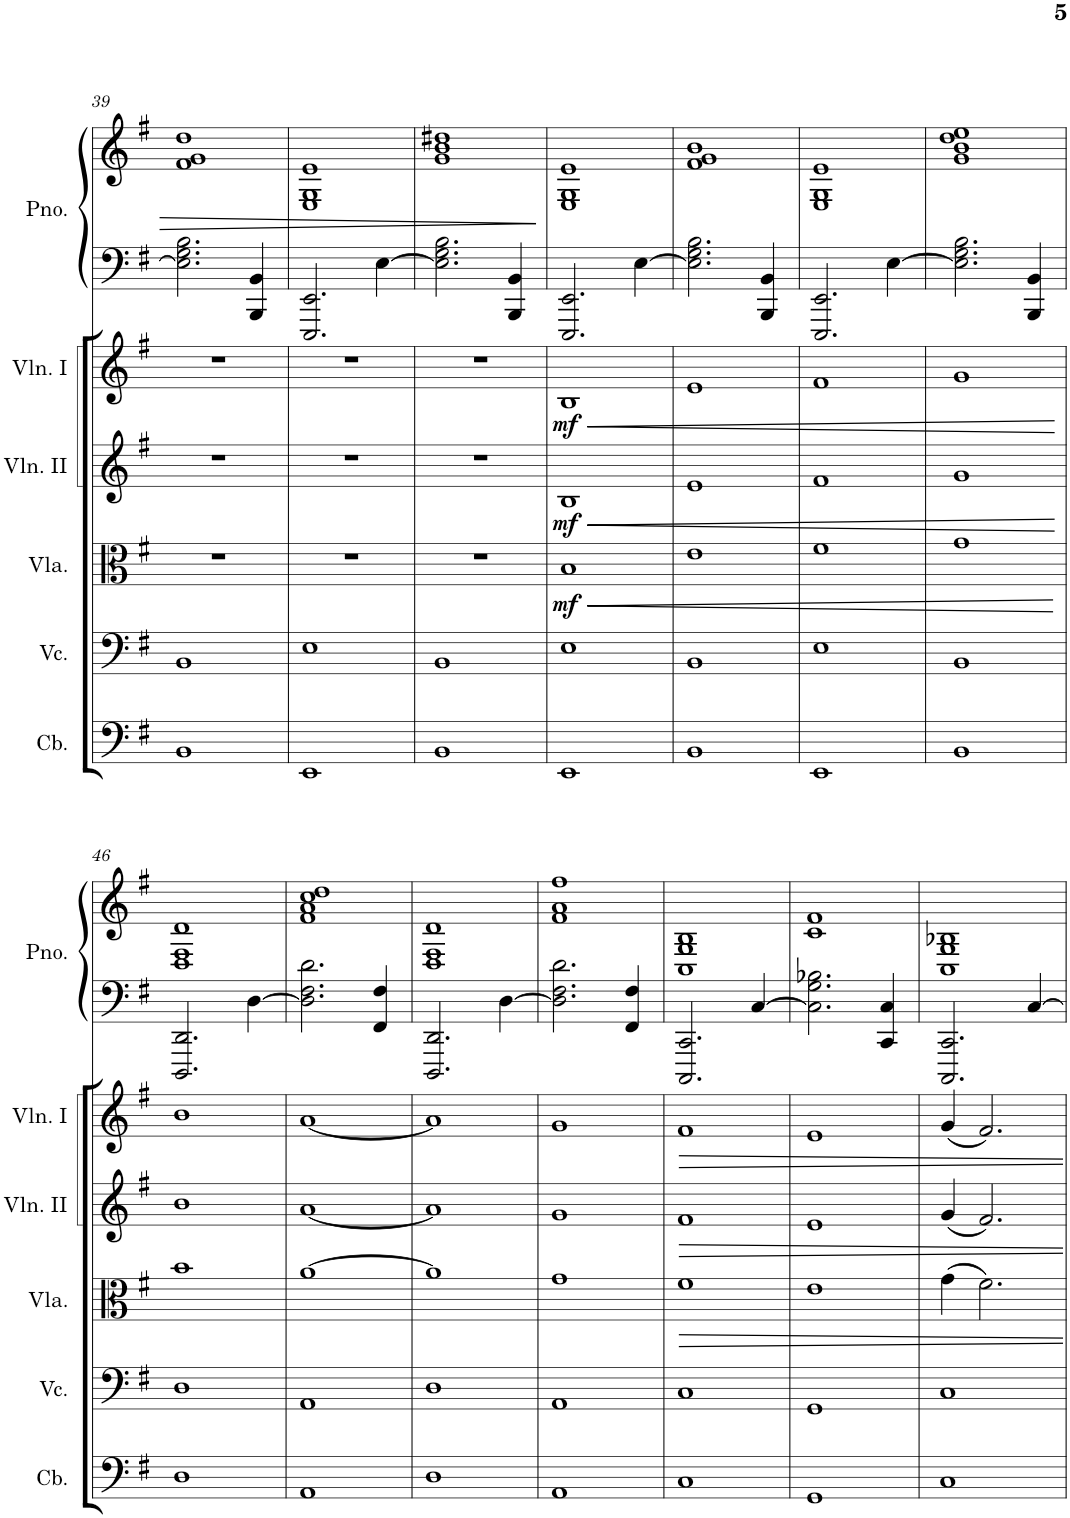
**kern	**kern	**kern	**dynam	**kern	**dynam	**kern	**dynam	**kern	**kern
*part6	*part5	*part4	*part4	*part3	*part3	*part2	*part2	*part1	*part1
*staff7	*staff6	*staff5	*staff5	*staff4	*staff4	*staff3	*staff3	*staff2	*staff1
*I"Contrabass	*I"Violoncello	*I"Viola	*	*I"Violin II	*	*I"Violin I	*	*I"Piano	*
*I'Cb.	*I'Vc.	*I'Vla.	*	*I'Vln. II	*	*I'Vln. I	*	*I'Pno.	*
!!LO:PB:g=z
*clefF4	*clefF4	*clefC3	*	*clefG2	*	*clefG2	*	*clefF4	*clefG2
*Trd7c12	*	*	*	*	*	*	*	*	*
*k[f#]	*k[f#]	*k[f#]	*	*k[f#]	*	*k[f#]	*	*k[f#]	*k[f#]
*M2/2	*M2/2	*M2/2	*	*M2/2	*	*M2/2	*	*M2/2	*M2/2
*met(c|)	*met(c|)	*met(c|)	*	*met(c|)	*	*met(c|)	*	*met(c|)	*met(c|)
=39	=39	=39	=39	=39	=39	=39	=39	=39	=39
1BB	1BB	1r	.	1r	.	1r	.	2.E\] 2.G\ 2.B\	1f# 1g 1dd
.	.	.	.	.	.	.	.	4BBB/ 4BB/	.
=40	=40	=40	=40	=40	=40	=40	=40	=40	=40
1EE	1E	1r	.	1r	.	1r	.	2.EEE/ 2.EE/	1E 1G 1e
.	.	.	.	.	.	.	.	[4E\	.
=41	=41	=41	=41	=41	=41	=41	=41	=41	=41
1BB	1BB	1r	.	1r	.	1r	.	2.E\] 2.G\ 2.B\	1g 1b 1dd#X
.	.	.	.	.	.	.	.	4BBB/ 4BB/	.
=42	=42	=42	=42	=42	=42	=42	=42	=42	=42
!	!	!	!LO:HP:b	!	!LO:HP:b	!	!LO:HP:b	!	!
!	!	!	!LO:DY:n=1:b	!	!LO:DY:n=1:b	!	!LO:DY:n=1:b	!	!
1EE	1E	1B	< mf	1B	< mf	1B	< mf	2.EEE/ 2.EE/	1E 1G 1e
.	.	.	.	.	.	.	.	[4E\	.
=43	=43	=43	=43	=43	=43	=43	=43	=43	=43
1BB	1BB	1e	.	1e	.	1e	.	2.E\] 2.G\ 2.B\	1f# 1g 1b
.	.	.	.	.	.	.	.	4BBB/ 4BB/	.
=44	=44	=44	=44	=44	=44	=44	=44	=44	=44
1EE	1E	1f#	.	1f#	.	1f#	.	2.EEE/ 2.EE/	1E 1G 1e
.	.	.	.	.	.	.	.	[4E\	.
=45	=45	=45	=45	=45	=45	=45	=45	=45	=45
1BB	1BB	1g	.	1g	.	1g	.	2.E\] 2.G\ 2.B\	1g 1b 1dd 1ee
.	.	.	.	.	.	.	.	4BBB/ 4BB/	.
.	.	.	[	.	[	.	[	.	.
!!LO:LB:g=z
=46	=46	=46	=46	=46	=46	=46	=46	=46	=46
1D	1D	1b	.	1b	.	1b	.	2.DDD/ 2.DD/	1D 1F# 1d
.	.	.	.	.	.	.	.	[4D\	.
=47	=47	=47	=47	=47	=47	=47	=47	=47	=47
1AA	1AA	[1a	.	[1a	.	[1a	.	2.D\] 2.F#\ 2.d\	1f# 1a 1cc 1dd
.	.	.	.	.	.	.	.	4FF#/ 4F#/	.
=48	=48	=48	=48	=48	=48	=48	=48	=48	=48
1D	1D	1a]	.	1a]	.	1a]	.	2.DDD/ 2.DD/	1D 1F# 1d
.	.	.	.	.	.	.	.	[4D\	.
=49	=49	=49	=49	=49	=49	=49	=49	=49	=49
1AA	1AA	1g	.	1g	.	1g	.	2.D\] 2.F#\ 2.d\	1f# 1a 1ff#
.	.	.	.	.	.	.	.	4FF#/ 4F#/	.
=50	=50	=50	=50	=50	=50	=50	=50	=50	=50
1C	1C	1f#	.	1f#	.	1f#	.	2.CCC/ 2.CC/	1C 1G 1B
.	.	.	.	.	.	.	.	[4C/	.
=51	=51	=51	=51	=51	=51	=51	=51	=51	=51
1GG	1GG	1e	.	1e	.	1e	.	2.C\] 2.G\ 2.B-X\	1c 1f#
.	.	.	.	.	.	.	.	4CC/ 4C/	.
=52	=52	=52	=52	=52	=52	=52	=52	=52	=52
1C	1C	(4g\	.	(4g/	.	(4g/	.	2.CCC/ 2.CC/	1C 1G 1B-X
.	.	2.f#\)	.	2.f#/)	.	2.f#/)	.	.	.
.	.	.	.	.	.	.	.	[4C/	.
=	=	=	=	=	=	=	=	=	=
*-	*-	*-	*-	*-	*-	*-	*-	*-	*-
